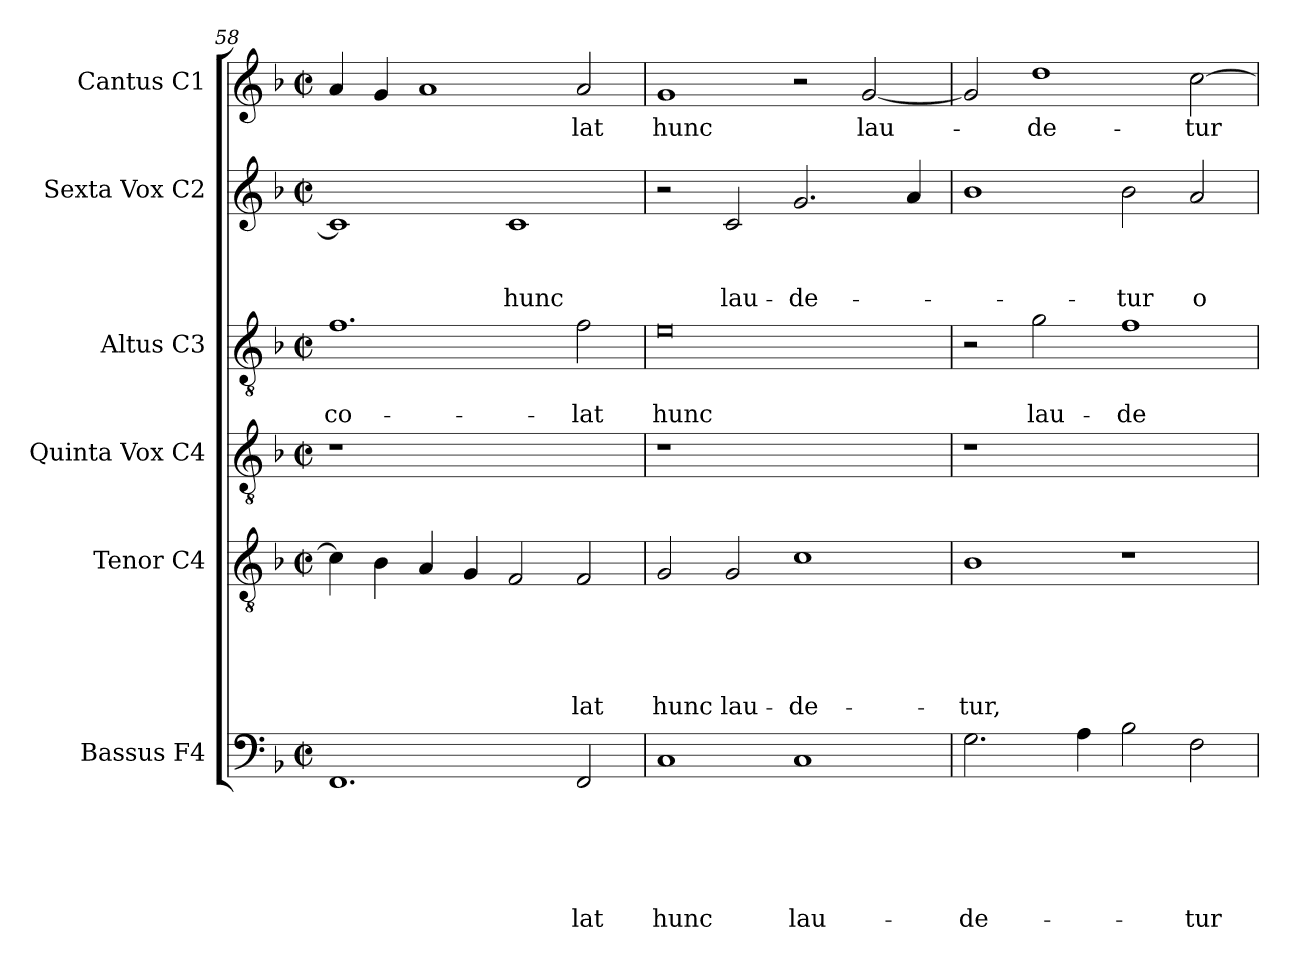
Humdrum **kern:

**kern	**text	**text	**text	**text	**text	**text	**kern	**text	**text	**text	**text	**text	**kern	**kern	**text	**text	**kern	**text	**text	**text	**kern	**text
*part6	*part6	*part6	*part6	*part6	*part6	*part6	*part5	*part5	*part5	*part5	*part5	*part5	*part4	*part3	*part3	*part3	*part2	*part2	*part2	*part2	*part1	*part1
*staff6	*staff6	*staff6	*staff6	*staff6	*staff6	*staff6	*staff5	*staff5	*staff5	*staff5	*staff5	*staff5	*staff4	*staff3	*staff3	*staff3	*staff2	*staff2	*staff2	*staff2	*staff1	*staff1
*I"Bassus F4	*	*	*	*	*	*	*I"Tenor C4	*	*	*	*	*	*I"Quinta Vox C4	*I"Altus C3	*	*	*I"Sexta Vox C2	*	*	*	*I"Cantus C1	*
*I'B	*	*	*	*	*	*	*I'T	*	*	*	*	*	*	*I'A	*	*	*	*	*	*	*I'C	*
*clefF4	*	*	*	*	*	*	*clefGv2	*	*	*	*	*	*clefGv2	*clefGv2	*	*	*clefG2	*	*	*	*clefG2	*
*k[b-]	*	*	*	*	*	*	*k[b-]	*	*	*	*	*	*k[b-]	*k[b-]	*	*	*k[b-]	*	*	*	*k[b-]	*
*F:	*	*	*	*	*	*	*F:	*	*	*	*	*	*F:	*F:	*	*	*F:	*	*	*	*F:	*
*M2/2	*	*	*	*	*	*	*M2/2	*	*	*	*	*	*M2/2	*M2/2	*	*	*M2/2	*	*	*	*M2/2	*
*met(c|)	*	*	*	*	*	*	*met(c|)	*	*	*	*	*	*met(c|)	*met(c|)	*	*	*met(c|)	*	*	*	*met(c|)	*
=58	=58	=58	=58	=58	=58	=58	=58	=58	=58	=58	=58	=58	=58	=58	=58	=58	=58	=58	=58	=58	=58	=58
!	!	!	!	!	!	!	!	!	!	!	!	!	!	!	!	!LO:LY:b	!	!	!	!	!	!
1.FF	.	.	.	.	.	.	4c\]	.	.	.	.	.	1r	1.f	.	co-	1c]	.	.	.	4a/	.
.	.	.	.	.	.	.	4B-\	.	.	.	.	.	.	.	.	.	.	.	.	.	4g/	.
.	.	.	.	.	.	.	4A/	.	.	.	.	.	.	.	.	.	.	.	.	.	1a	.
.	.	.	.	.	.	.	4G/	.	.	.	.	.	.	.	.	.	.	.	.	.	.	.
!	!	!	!	!	!	!	!	!	!	!	!	!	!	!	!	!	!	!	!	!LO:LY:b	!	!
.	.	.	.	.	.	.	2F/	.	.	.	.	.	1ryy	.	.	.	1c	.	.	hunc	.	.
!	!	!	!	!	!	!LO:LY:b	!	!	!	!	!	!LO:LY:b	!	!	!	!LO:LY:b	!	!	!	!	!	!LO:LY:b
2FF/	.	.	.	.	.	-lat	2F/	.	.	.	.	-lat	.	2f\	.	-lat	.	.	.	.	2a/	-lat
=59	=59	=59	=59	=59	=59	=59	=59	=59	=59	=59	=59	=59	=59	=59	=59	=59	=59	=59	=59	=59	=59	=59
!	!	!	!	!	!	!LO:LY:b	!	!	!	!	!	!LO:LY:b	!	!	!	!LO:LY:b	!	!	!	!	!	!LO:LY:b
1C	.	.	.	.	.	hunc	2G/	.	.	.	.	hunc	1r	0e	.	hunc	2r	.	.	.	1g	hunc
!	!	!	!	!	!	!	!	!	!	!	!	!LO:LY:b	!	!	!	!	!	!	!	!LO:LY:b	!	!
.	.	.	.	.	.	.	2G/	.	.	.	.	lau-	.	.	.	.	2c/	.	.	lau-	.	.
!	!	!	!	!	!	!LO:LY:b	!	!	!	!	!	!LO:LY:b	!	!	!	!	!	!	!	!LO:LY:b	!	!
1C	.	.	.	.	.	lau-	1c	.	.	.	.	-de-	1ryy	.	.	.	2.g/	.	.	-de-	2r	.
!	!	!	!	!	!	!	!	!	!	!	!	!	!	!	!	!	!	!	!	!	!	!LO:LY:b
.	.	.	.	.	.	.	.	.	.	.	.	.	.	.	.	.	.	.	.	.	[2g/	lau-
.	.	.	.	.	.	.	.	.	.	.	.	.	.	.	.	.	4a/	.	.	.	.	.
!!LO:LB:g=z
=60	=60	=60	=60	=60	=60	=60	=60	=60	=60	=60	=60	=60	=60	=60	=60	=60	=60	=60	=60	=60	=60	=60
!	!	!	!	!	!	!LO:LY:b	!	!	!	!	!	!LO:LY:b	!	!	!	!	!	!	!	!	!	!
2.G\	.	.	.	.	.	-de-	1B-	.	.	.	.	-tur,	1r	2r	.	.	1b-	.	.	.	2g/]	.
!	!	!	!	!	!	!	!	!	!	!	!	!	!	!	!	!LO:LY:b	!	!	!	!	!	!LO:LY:b
.	.	.	.	.	.	.	.	.	.	.	.	.	.	2g\	.	lau-	.	.	.	.	1dd	-de-
4A\	.	.	.	.	.	.	.	.	.	.	.	.	.	.	.	.	.	.	.	.	.	.
!	!	!	!	!	!	!	!	!	!	!	!	!	!	!	!	!LO:LY:b	!	!	!	!LO:LY:b	!	!
2B-\	.	.	.	.	.	.	1r	.	.	.	.	.	1ryy	1f	.	-de-	2b-\	.	.	-tur	.	.
!	!	!	!	!	!	!LO:LY:b	!	!	!	!	!	!	!	!	!	!	!	!	!	!LO:LY:b	!	!LO:LY:b
2F\	.	.	.	.	.	-tur	.	.	.	.	.	.	.	.	.	.	2a/	.	.	o-	[2cc\	-tur
=	=	=	=	=	=	=	=	=	=	=	=	=	=	=	=	=	=	=	=	=	=	=
*-	*-	*-	*-	*-	*-	*-	*-	*-	*-	*-	*-	*-	*-	*-	*-	*-	*-	*-	*-	*-	*-	*-
